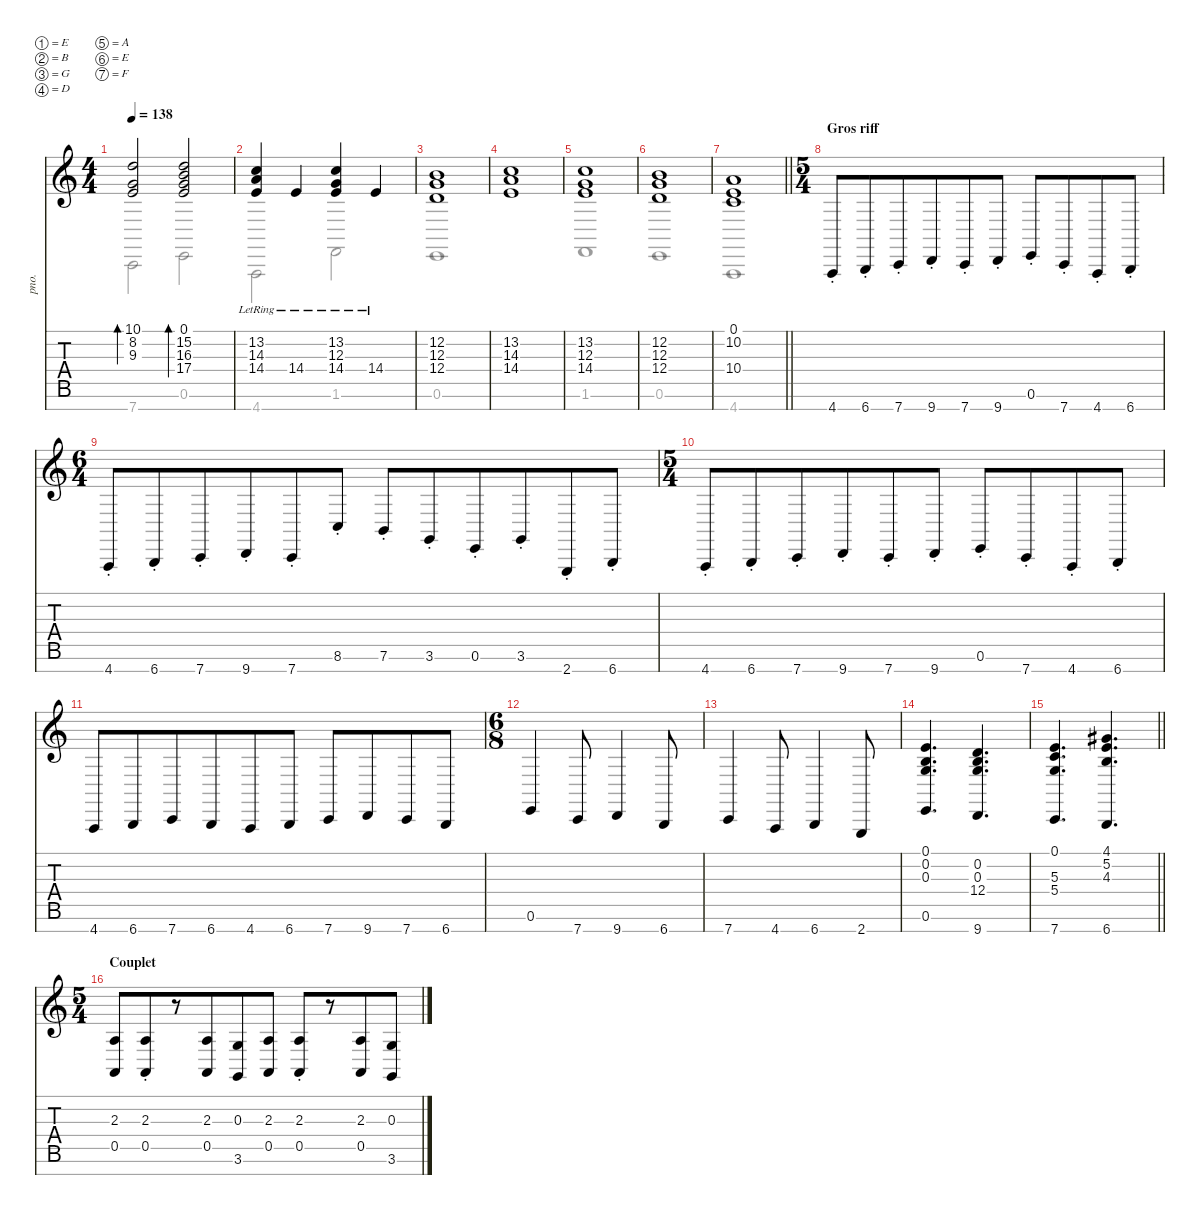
\defaultSystemsLayout 4
\hideDynamics
\bracketExtendMode nobrackets
\track ("Clavier" "pno.") {mute instrument acousticgrandpiano}
\staff {score tabs}
\tuning (E4 B3 G3 D3 A2 E2 F1)
\voice
\ts (4 4)
\tempo 138
\clef g2
\ks aminor
(10.1 8.2 9.3).2{bd 120 dy f} (0.1 15.2 16.3 17.4).2{bd 120} |
(13.2{lr} 14.3{lr} 14.4{lr}).4 14.4{lr}.4{dy mf} (13.2{lr} 12.3{lr} 14.4{lr}).4{dy f} 14.4{lr}.4{dy mf} |
(12.2 12.3 12.4).1{dy f} |
(13.2 14.3 14.4).1 |
(13.2 12.3 14.4).1 |
(12.2 12.3 12.4).1 |
\barLineRight lightlight
(0.1 10.2 10.4).1 |
\ts (5 4)
\beaming (8 6 4)
\section ("" "Gros riff")
4.7{st}.8 6.7{st}.8 7.7{st}.8 9.7{st}.8 7.7{st}.8 9.7{st}.8 0.6{st}.8 7.7{st}.8 4.7{st}.8 6.7{st}.8 |
\ts (6 4)
\beaming (8 6 6)
4.7{st}.8 6.7{st}.8 7.7{st}.8 9.7{st}.8 7.7{st}.8 8.6{st}.8 7.6{st}.8 3.6{st}.8 0.6{st}.8 3.6{st}.8 2.7{st}.8 6.7{st}.8 |
\ts (5 4)
\beaming (8 6 4)
4.7{st}.8 6.7{st}.8 7.7{st}.8 9.7{st}.8 7.7{st}.8 9.7{st}.8 0.6{st}.8 7.7{st}.8 4.7{st}.8 6.7{st}.8 |
4.7.8 6.7.8 7.7.8 6.7.8 4.7.8 6.7.8 7.7.8 9.7.8 7.7.8 6.7.8 |
\ts (6 8)
\beaming (8 3 3)
0.6.4 7.7.8 9.7.4 6.7.8 |
7.7.4 4.7.8 6.7.4 2.7.8 |
(0.1 0.2 0.3 0.6).4{d} (0.2 0.3 12.4 9.7).4{d} |
\barLineRight lightlight
(0.1 5.3 5.4 7.7).4{d} (4.1{acc #} 5.2 4.3 6.7).4{d} |
\ts (5 4)
\beaming (8 6 4)
\section ("" "Couplet")
(2.3 0.5).8{instrument electricpiano1} (2.3{st} 0.5{st}).8 r.8 (2.3 0.5).8 (0.3 3.6).8 (2.3 0.5).8 (2.3{st} 0.5{st}).8 r.8 (2.3 0.5).8 (0.3 3.6).8
\voice
\clef g2
\ottava regular
\simile none
\ks aminor
7.7.2{dy f} 0.6.2 |
4.7.2 1.6.2 |
0.6.1 |
|
1.6.1 |
0.6.1 |
\barLineRight lightlight
4.7.1 |
|
|
|
|
|
|
|
\barLineRight lightlight
|
